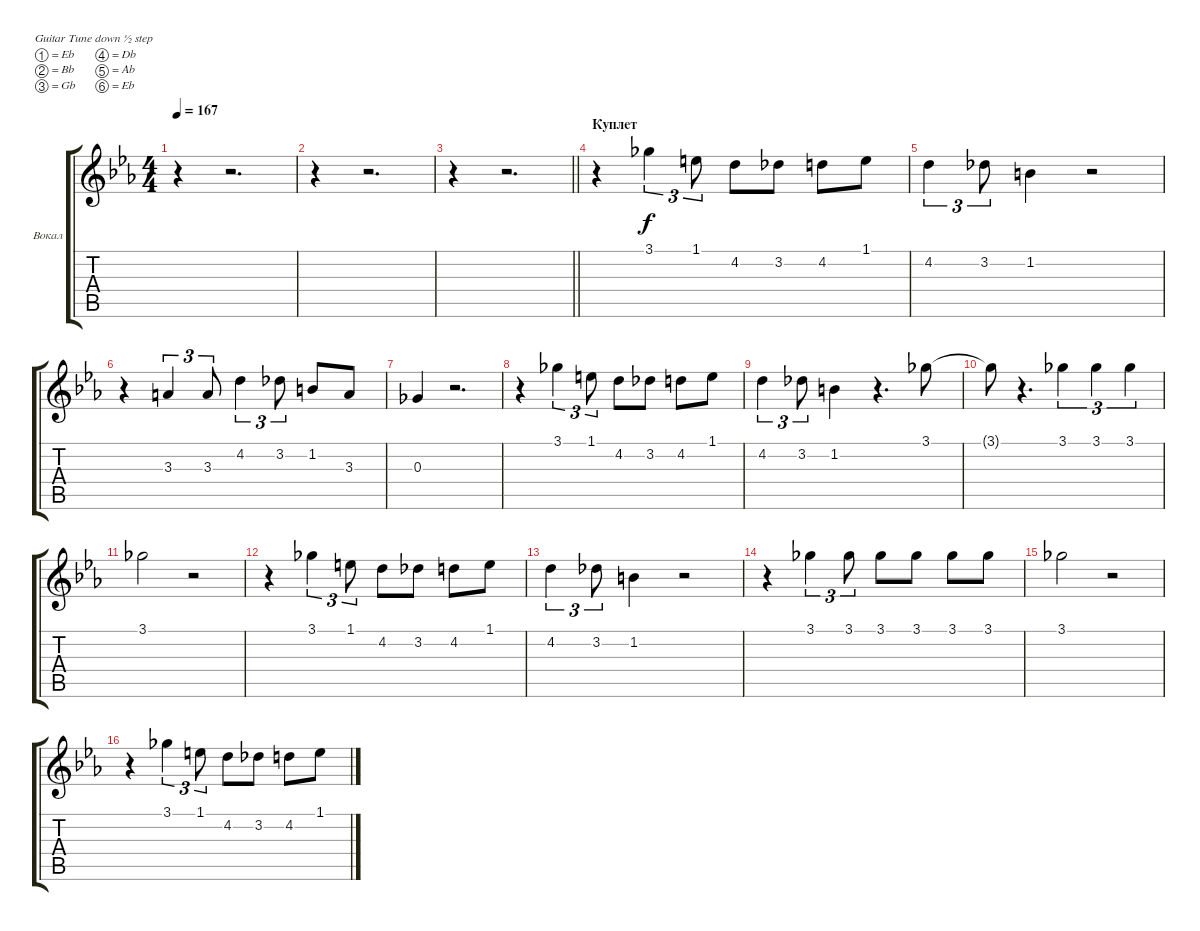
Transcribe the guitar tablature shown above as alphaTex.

\bracketExtendMode groupsimilarinstruments
\firstSystemTrackNameOrientation horizontal
\otherSystemsTrackNameOrientation horizontal
\track ("Валерий Кипелов" "Вокал") {instrument trumpet}
\staff {score tabs}
\tuning (Eb4 Bb3 Gb3 Db3 Ab2 Eb2)
\displaytranspose 12
\ts (4 4)
\tempo 167
\clef g2
\ks cminor
r.4{dy f} r.2{d} |
r.4 r.2{d} |
\barLineRight lightlight
r.4 r.2{d} |
\section ("" "Куплет")
r.4 3.1.4{tu (3 2)} 1.1.8{tu (3 2)} 4.2.8 3.2.8 4.2.8 1.1.8 |
4.2.4{tu (3 2)} 3.2.8{tu (3 2)} 1.2.4 r.2 |
r.4 3.3.4{tu (3 2)} 3.3.8{tu (3 2)} 4.2.4{tu (3 2)} 3.2.8{tu (3 2)} 1.2.8 3.3.8 |
0.3.4 r.2{d} |
r.4 3.1.4{tu (3 2)} 1.1.8{tu (3 2)} 4.2.8 3.2.8 4.2.8 1.1.8 |
4.2.4{tu (3 2)} 3.2.8{tu (3 2)} 1.2.4 r.4{d} 3.1.8 |
3.1{t}.8 r.4{d} 3.1.4{tu (3 2)} 3.1.4{tu (3 2)} 3.1.4{tu (3 2)} |
3.1.2 r.2 |
r.4 3.1.4{tu (3 2)} 1.1.8{tu (3 2)} 4.2.8 3.2.8 4.2.8 1.1.8 |
4.2.4{tu (3 2)} 3.2.8{tu (3 2)} 1.2.4 r.2 |
r.4 3.1.4{tu (3 2)} 3.1.8{tu (3 2)} 3.1.8 3.1.8 3.1.8 3.1.8 |
3.1.2 r.2 |
r.4 3.1.4{tu (3 2)} 1.1.8{tu (3 2)} 4.2.8 3.2.8 4.2.8 1.1.8
